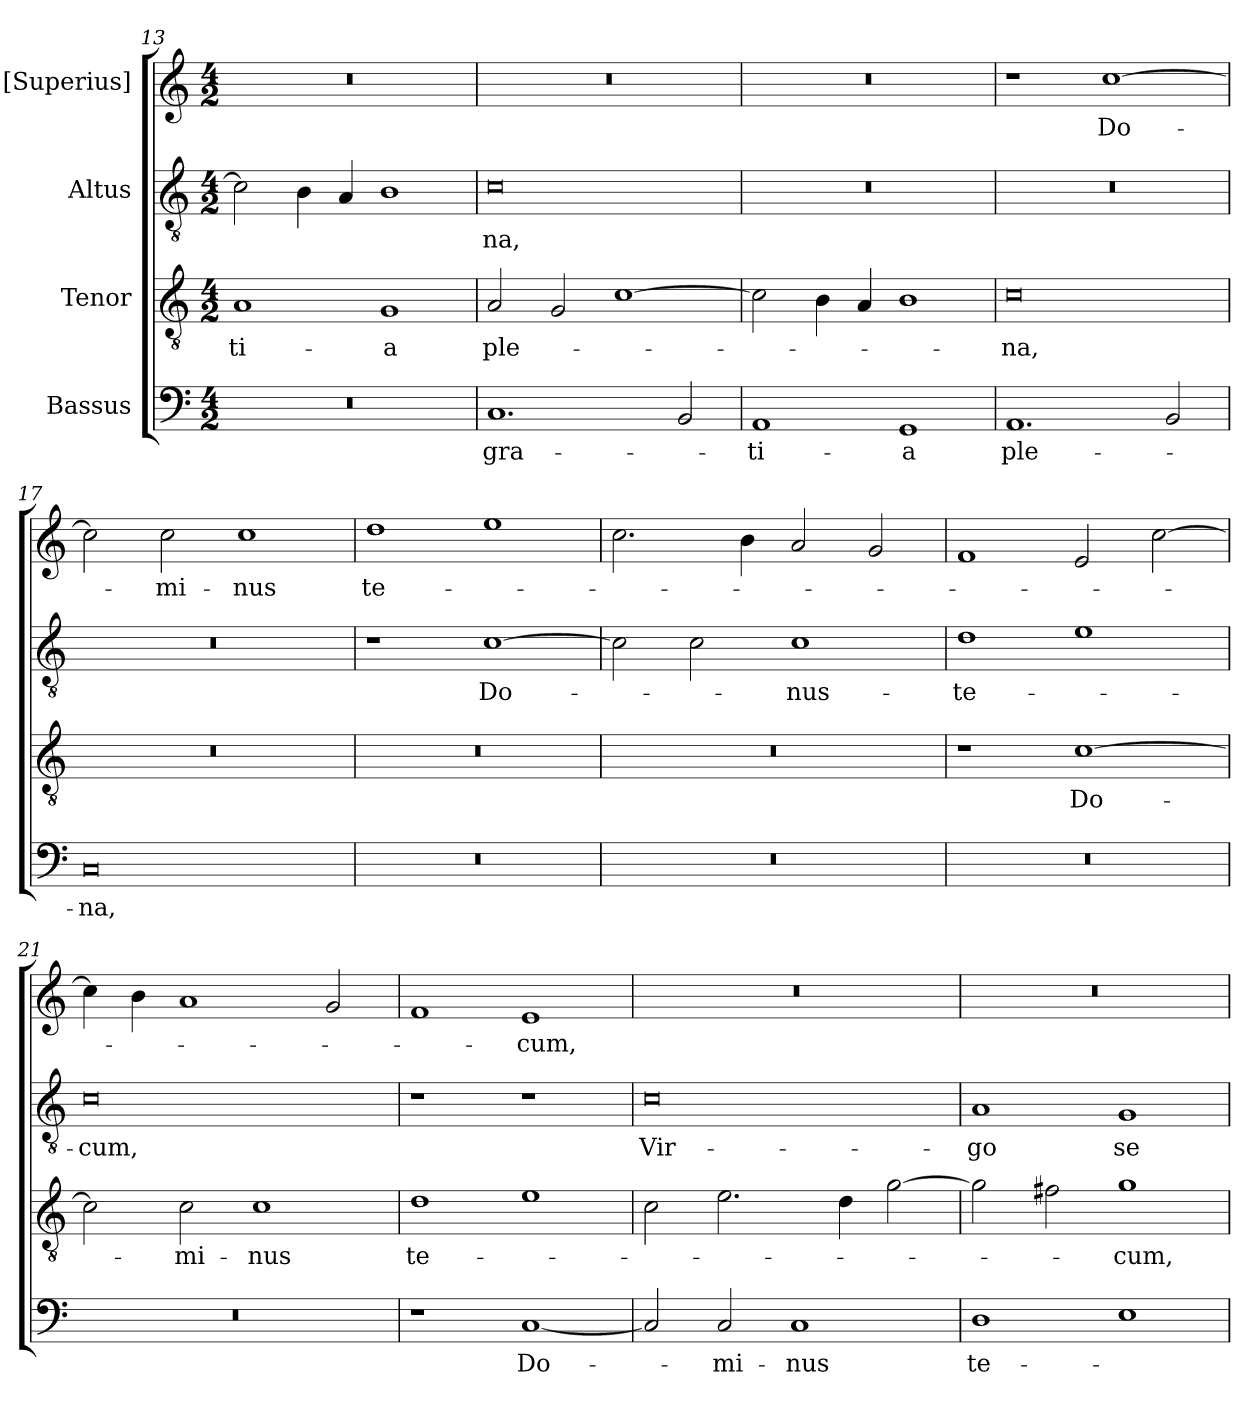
**kern	**text	**kern	**text	**kern	**text	**kern	**text
*part4	*part4	*part3	*part3	*part2	*part2	*part1	*part1
*staff4	*staff4	*staff3	*staff3	*staff2	*staff2	*staff1	*staff1
*I"Bassus	*	*I"Tenor	*	*I"Altus	*	*I"[Superius]	*
*clefF4	*	*clefGv2	*	*clefGv2	*	*clefG2	*
*k[]	*	*k[]	*	*k[]	*	*k[]	*
*M4/2	*	*M4/2	*	*M4/2	*	*M4/2	*
=13	=13	=13	=13	=13	=13	=13	=13
0r	.	1A/	-ti-	2c\]	.	0r	.
.	.	.	.	4B\	.	.	.
.	.	.	.	4A/	.	.	.
.	.	1G/	-a	1B\	.	.	.
=14	=14	=14	=14	=14	=14	=14	=14
1.C/	gra-	2A/	ple-	0c\	-na,	0r	.
.	.	2G/	.	.	.	.	.
.	.	[1c\	.	.	.	.	.
2BB/	.	.	.	.	.	.	.
=15	=15	=15	=15	=15	=15	=15	=15
1AA/	-ti-	2c\]	.	0r	.	0r	.
.	.	4B\	.	.	.	.	.
.	.	4A/	.	.	.	.	.
1GG/	-a	1B\	.	.	.	.	.
=16	=16	=16	=16	=16	=16	=16	=16
1.AA/	ple-	0c\	-na,	0r	.	1r	.
.	.	.	.	.	.	[1cc\	Do-
2BB/	.	.	.	.	.	.	.
=17	=17	=17	=17	=17	=17	=17	=17
0C/	-na,	0r	.	0r	.	2cc\]	.
.	.	.	.	.	.	2cc\	-mi-
.	.	.	.	.	.	1cc\	-nus
=18	=18	=18	=18	=18	=18	=18	=18
0r	.	0r	.	1r	.	1dd\	te-
.	.	.	.	[1c\	Do-	1ee\	.
=19	=19	=19	=19	=19	=19	=19	=19
0r	.	0r	.	2c\]	.	2.cc\	.
.	.	.	.	2c\	.	.	.
.	.	.	.	.	.	4b\	.
.	.	.	.	1c\	nus-	2a/	.
.	.	.	.	.	.	2g/	.
=20	=20	=20	=20	=20	=20	=20	=20
0r	.	1r	.	1d\	te-	1f/	.
.	.	[1c\	Do-	1e\	.	2e/	.
.	.	.	.	.	.	[2cc\	.
=21	=21	=21	=21	=21	=21	=21	=21
0r	.	2c\]	.	0c\	-cum,	4cc\]	.
.	.	.	.	.	.	4b\	.
.	.	2c\	-mi-	.	.	1a/	.
.	.	1c\	-nus	.	.	.	.
.	.	.	.	.	.	2g/	.
=22	=22	=22	=22	=22	=22	=22	=22
1r	.	1d\	te-	1r	.	1f/	.
[1C/	Do-	1e\	.	1r	.	1e/	-cum,
=23	=23	=23	=23	=23	=23	=23	=23
2C/]	.	2c\	.	0c\	Vir-	0r	.
2C/	-mi-	2.e\	.	.	.	.	.
1C/	-nus	.	.	.	.	.	.
.	.	4d\	.	.	.	.	.
.	.	[2g\	.	.	.	.	.
=24	=24	=24	=24	=24	=24	=24	=24
1D\	te-	2g\]	.	1A/	-go	0r	.
.	.	2f#X\	.	.	.	.	.
1E\	.	1g\	-cum,	1G/	se-	.	.
=	=	=	=	=	=	=	=
*-	*-	*-	*-	*-	*-	*-	*-
